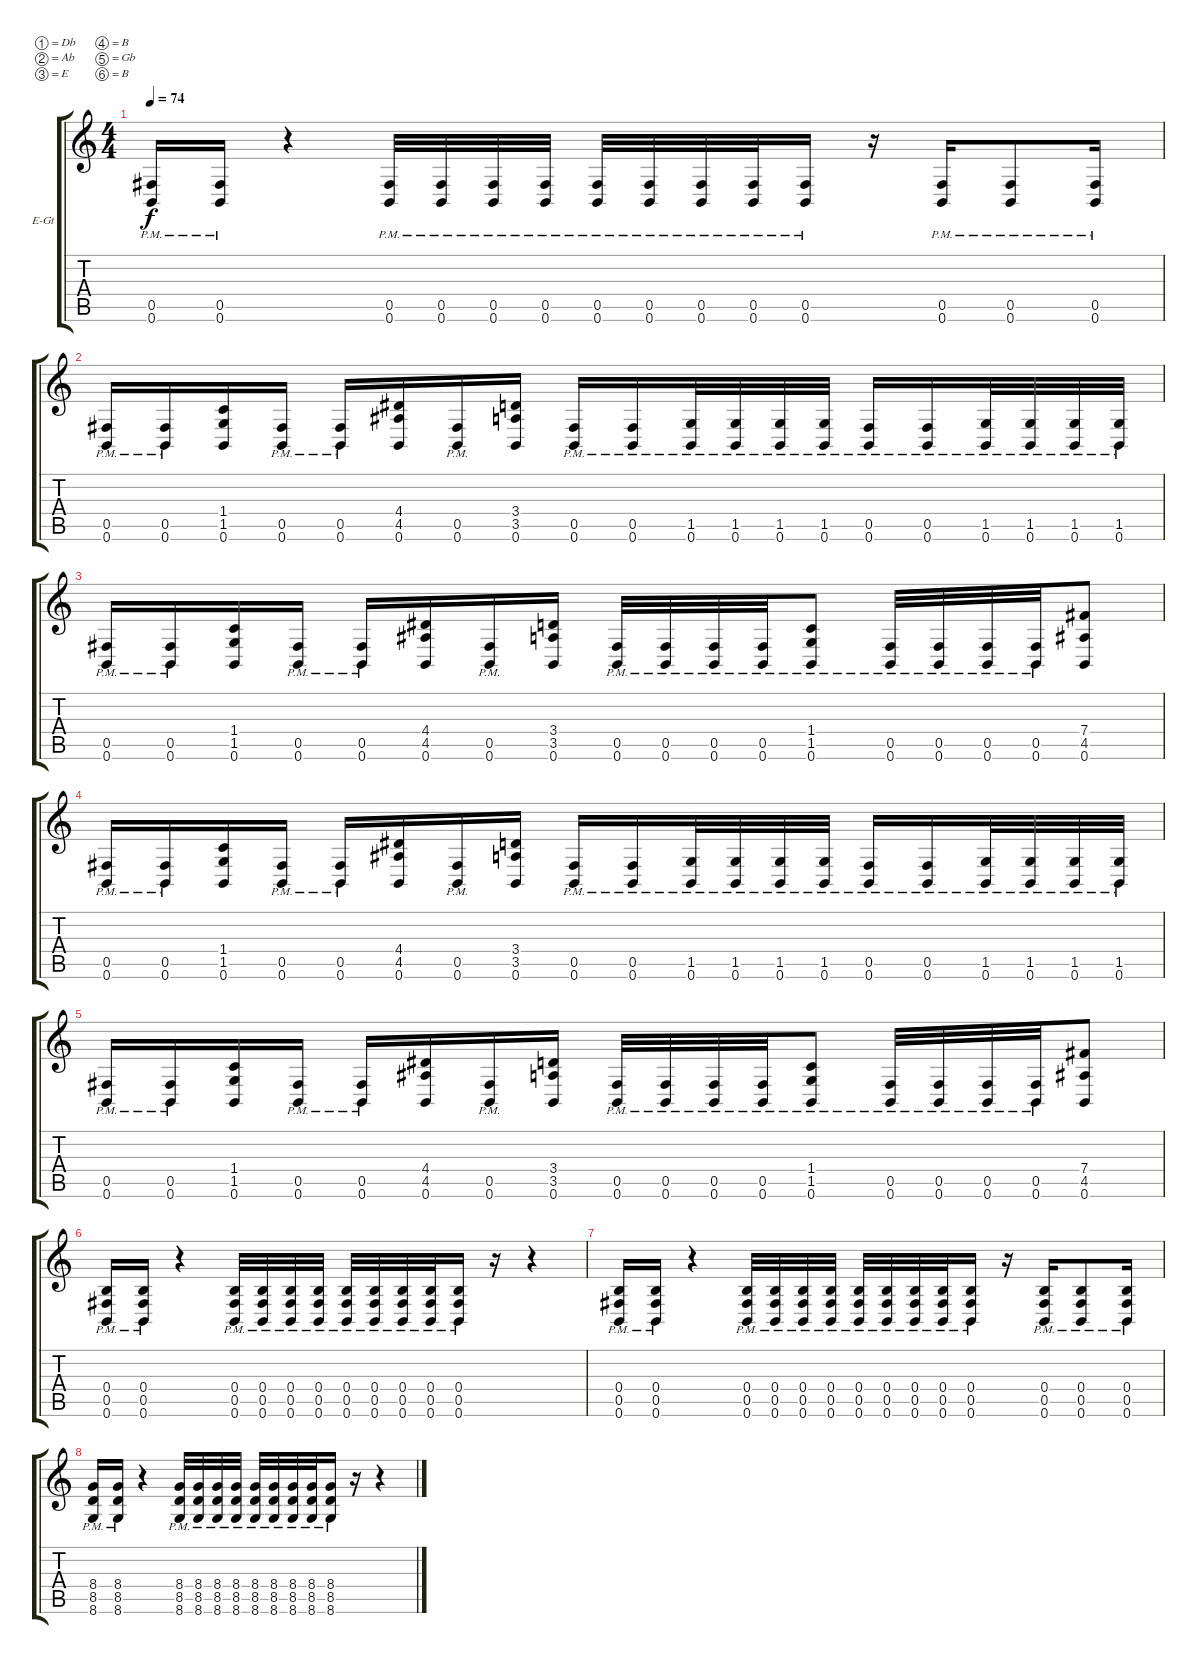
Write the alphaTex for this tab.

\bracketExtendMode groupsimilarinstruments
\firstSystemTrackNameOrientation horizontal
\otherSystemsTrackNameOrientation horizontal
\track ("Ben Orum (Guitar)" "E-Gt") {instrument distortionguitar}
\staff {score tabs}
\tuning (Db4 Ab3 E3 B2 Gb2 B1)
\ts (4 4)
\tempo 74
\clef g2
\ks c
(0.5{pm} 0.6{pm}).16{dy f} (0.5{pm} 0.6{pm}).16 r.4 (0.5{pm} 0.6{pm}).32 (0.5{pm} 0.6{pm}).32 (0.5{pm} 0.6{pm}).32 (0.5{pm} 0.6{pm}).32 (0.5{pm} 0.6{pm}).32 (0.5{pm} 0.6{pm}).32 (0.5{pm} 0.6{pm}).32 (0.5{pm} 0.6{pm}).32 (0.5{pm} 0.6{pm}).16 r.16 (0.5{pm} 0.6{pm}).16 (0.5{pm} 0.6{pm}).8 (0.5{pm} 0.6{pm}).16 |
(0.5{pm} 0.6{pm}).16 (0.5{pm} 0.6{pm}).16 (1.4 1.5 0.6).16 (0.5{pm} 0.6{pm}).16 (0.5{pm} 0.6{pm}).16 (4.4 4.5 0.6).16 (0.5{pm} 0.6{pm}).16 (3.4 3.5 0.6).16 (0.5{pm} 0.6{pm}).16 (0.5{pm} 0.6{pm}).16 (1.5{pm} 0.6{pm}).32 (1.5{pm} 0.6{pm}).32 (1.5{pm} 0.6{pm}).32 (1.5{pm} 0.6{pm}).32 (0.5{pm} 0.6{pm}).16 (0.5{pm} 0.6{pm}).16 (1.5{pm} 0.6{pm}).32 (1.5{pm} 0.6{pm}).32 (1.5{pm} 0.6{pm}).32 (1.5{pm} 0.6{pm}).32 |
(0.5{pm} 0.6{pm}).16 (0.5{pm} 0.6{pm}).16 (1.4 1.5 0.6).16 (0.5{pm} 0.6{pm}).16 (0.5{pm} 0.6{pm}).16 (4.4 4.5 0.6).16 (0.5{pm} 0.6{pm}).16 (3.4 3.5 0.6).16 (0.5{pm} 0.6{pm}).32 (0.5{pm} 0.6{pm}).32 (0.5{pm} 0.6{pm}).32 (0.5{pm} 0.6{pm}).32 (1.4 1.5{pm} 0.6{pm}).8 (0.5{pm} 0.6{pm}).32 (0.5{pm} 0.6{pm}).32 (0.5{pm} 0.6{pm}).32 (0.5{pm} 0.6{pm}).32 (7.4 4.5 0.6).8 |
(0.5{pm} 0.6{pm}).16 (0.5{pm} 0.6{pm}).16 (1.4 1.5 0.6).16 (0.5{pm} 0.6{pm}).16 (0.5{pm} 0.6{pm}).16 (4.4 4.5 0.6).16 (0.5{pm} 0.6{pm}).16 (3.4 3.5 0.6).16 (0.5{pm} 0.6{pm}).16 (0.5{pm} 0.6{pm}).16 (1.5{pm} 0.6{pm}).32 (1.5{pm} 0.6{pm}).32 (1.5{pm} 0.6{pm}).32 (1.5{pm} 0.6{pm}).32 (0.5{pm} 0.6{pm}).16 (0.5{pm} 0.6{pm}).16 (1.5{pm} 0.6{pm}).32 (1.5{pm} 0.6{pm}).32 (1.5{pm} 0.6{pm}).32 (1.5{pm} 0.6{pm}).32 |
(0.5{pm} 0.6{pm}).16 (0.5{pm} 0.6{pm}).16 (1.4 1.5 0.6).16 (0.5{pm} 0.6{pm}).16 (0.5{pm} 0.6{pm}).16 (4.4 4.5 0.6).16 (0.5{pm} 0.6{pm}).16 (3.4 3.5 0.6).16 (0.5{pm} 0.6{pm}).32 (0.5{pm} 0.6{pm}).32 (0.5{pm} 0.6{pm}).32 (0.5{pm} 0.6{pm}).32 (1.4 1.5{pm} 0.6{pm}).8 (0.5{pm} 0.6{pm}).32 (0.5{pm} 0.6{pm}).32 (0.5{pm} 0.6{pm}).32 (0.5{pm} 0.6{pm}).32 (7.4 4.5 0.6).8 |
(0.4{pm} 0.5{pm} 0.6{pm}).16 (0.4{pm} 0.5{pm} 0.6{pm}).16 r.4 (0.4{pm} 0.5{pm} 0.6{pm}).32 (0.4{pm} 0.5{pm} 0.6{pm}).32 (0.4{pm} 0.5{pm} 0.6{pm}).32 (0.4{pm} 0.5{pm} 0.6{pm}).32 (0.4{pm} 0.5{pm} 0.6{pm}).32 (0.4{pm} 0.5{pm} 0.6{pm}).32 (0.4{pm} 0.5{pm} 0.6{pm}).32 (0.4{pm} 0.5{pm} 0.6{pm}).32 (0.4{pm} 0.5{pm} 0.6{pm}).16 r.16 r.4 |
(0.4{pm} 0.5{pm} 0.6{pm}).16 (0.4{pm} 0.5{pm} 0.6{pm}).16 r.4 (0.4{pm} 0.5{pm} 0.6{pm}).32 (0.4{pm} 0.5{pm} 0.6{pm}).32 (0.4{pm} 0.5{pm} 0.6{pm}).32 (0.4{pm} 0.5{pm} 0.6{pm}).32 (0.4{pm} 0.5{pm} 0.6{pm}).32 (0.4{pm} 0.5{pm} 0.6{pm}).32 (0.4{pm} 0.5{pm} 0.6{pm}).32 (0.4{pm} 0.5{pm} 0.6{pm}).32 (0.4{pm} 0.5{pm} 0.6{pm}).16 r.16 (0.4{pm} 0.5{pm} 0.6{pm}).16 (0.4{pm} 0.5{pm} 0.6{pm}).8 (0.4{pm} 0.5{pm} 0.6{pm}).16 |
(8.4{pm} 8.5{pm} 8.6{pm}).16 (8.4{pm} 8.5{pm} 8.6{pm}).16 r.4 (8.4{pm} 8.5{pm} 8.6{pm}).32 (8.4{pm} 8.5{pm} 8.6{pm}).32 (8.4{pm} 8.5{pm} 8.6{pm}).32 (8.4{pm} 8.5{pm} 8.6{pm}).32 (8.4{pm} 8.5{pm} 8.6{pm}).32 (8.4{pm} 8.5{pm} 8.6{pm}).32 (8.4{pm} 8.5{pm} 8.6{pm}).32 (8.4{pm} 8.5{pm} 8.6{pm}).32 (8.4{pm} 8.5{pm} 8.6{pm}).16 r.16 r.4
